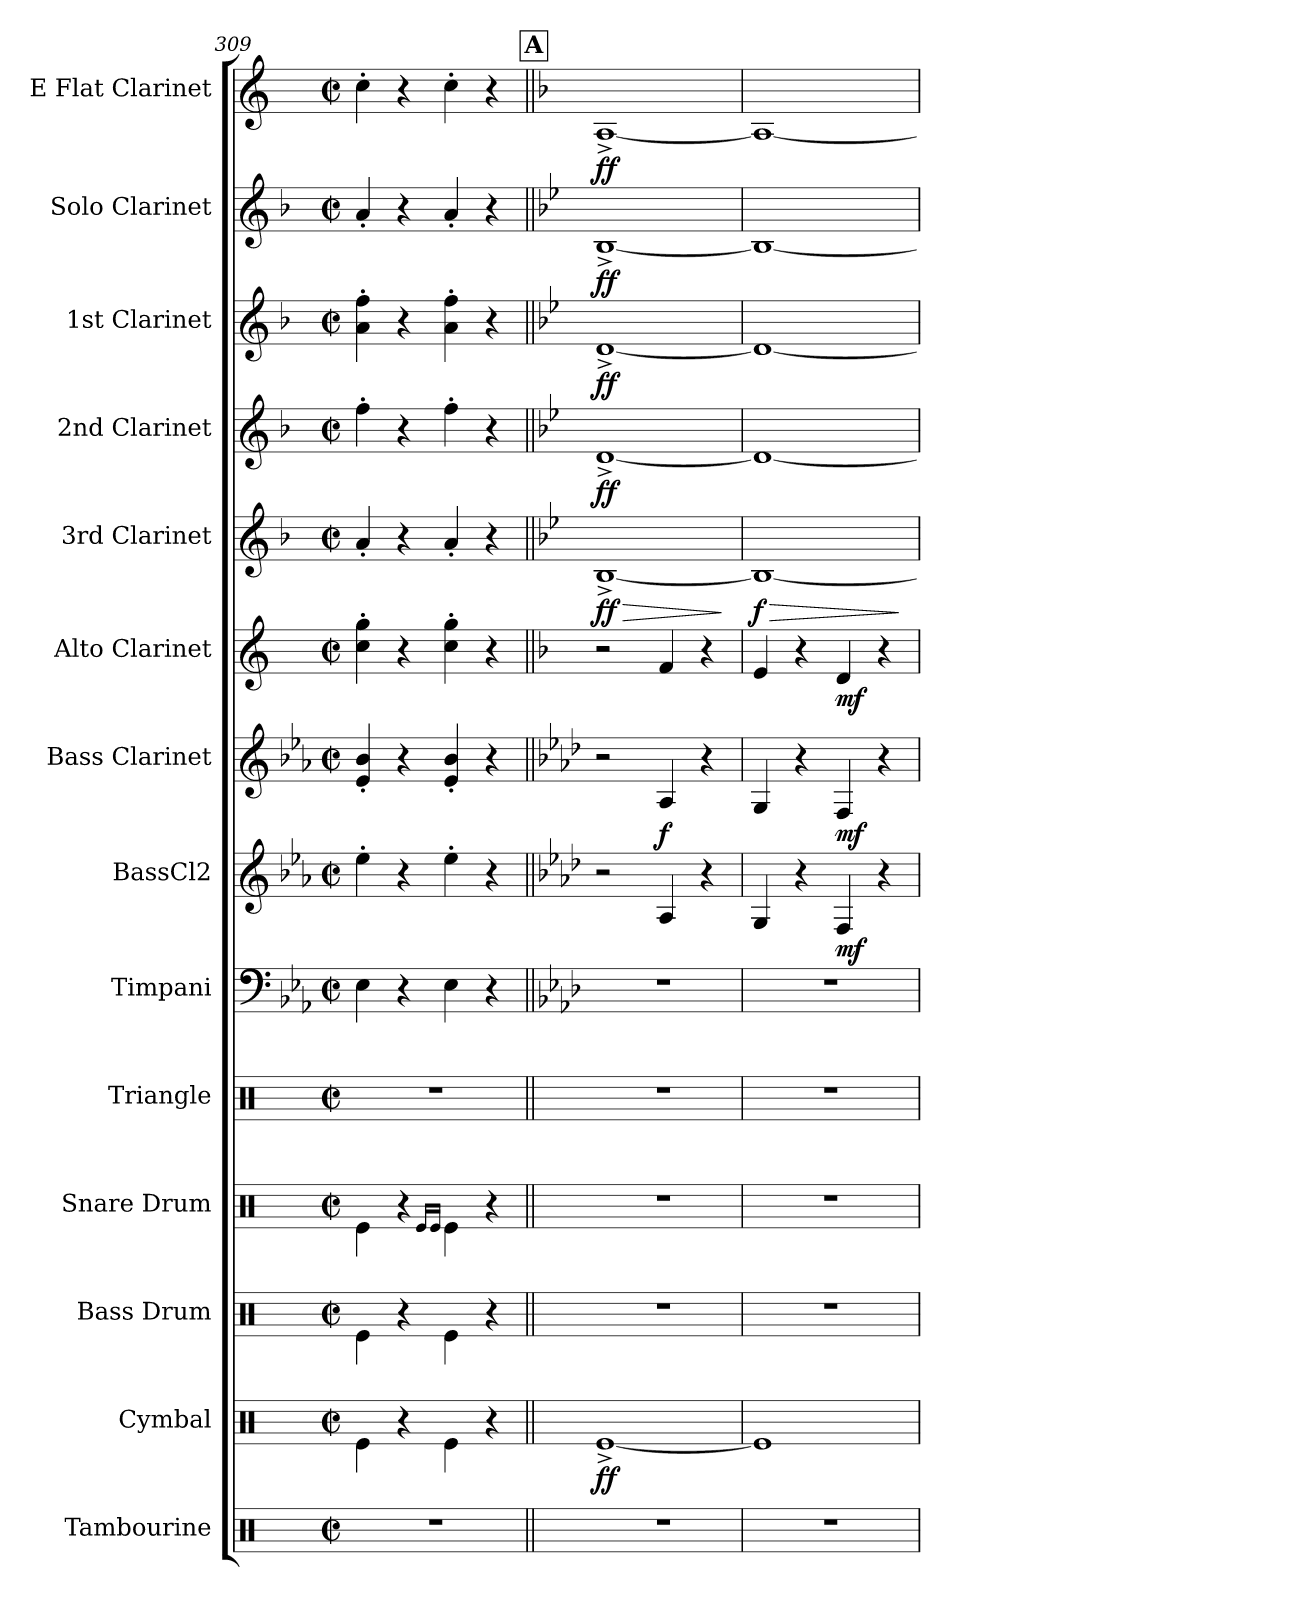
**kern	**kern	**dynam	**kern	**kern	**kern	**kern	**kern	**dynam	**kern	**dynam	**kern	**dynam	**kern	**dynam	**kern	**dynam	**kern	**dynam	**kern	**dynam	**kern	**dynam
*part14	*part13	*part13	*part12	*part11	*part10	*part9	*part8	*part8	*part7	*part7	*part6	*part6	*part5	*part5	*part4	*part4	*part3	*part3	*part2	*part2	*part1	*part1
*staff14	*staff13	*staff13	*staff12	*staff11	*staff10	*staff9	*staff8	*staff8	*staff7	*staff7	*staff6	*staff6	*staff5	*staff5	*staff4	*staff4	*staff3	*staff3	*staff2	*staff2	*staff1	*staff1
*I"Tambourine	*I"Cymbal	*	*I"Bass Drum	*I"Snare Drum	*I"Triangle	*I"Timpani	*I"BassCl2	*	*I"Bass Clarinet	*	*I"Alto Clarinet	*	*I"3rd Clarinet	*	*I"2nd Clarinet	*	*I"1st Clarinet	*	*I"Solo Clarinet	*	*I"E Flat Clarinet	*
*I'Tamb.	*I'Cym.	*	*I'B. Dr.	*I'Sn. Dr.	*I'Trgl.	*I'Timp.	*I'B. Cl2	*	*I'B. Cl.	*	*I'A. Cl.	*	*I'3rdCl.	*	*I'2nd Cl.	*	*I'1stCl.	*	*I'SoloCl.	*	*	*
*clefX	*clefX	*	*clefX	*clefX	*clefX	*clefF4	*clefG2	*	*clefG2	*	*clefG2	*	*clefG2	*	*clefG2	*	*clefG2	*	*clefG2	*	*clefG2	*
*	*	*	*	*	*	*	*ITrd8c14	*	*ITrd8c14	*	*ITrd5c9	*	*ITrd1c2	*	*ITrd1c2	*	*ITrd1c2	*	*ITrd1c2	*	*ITrd-2c-3	*
*k[]	*k[]	*	*k[]	*k[]	*k[]	*k[b-e-a-]	*k[b-e-a-]	*	*k[b-e-a-]	*	*k[b-e-a-]	*	*k[b-e-a-]	*	*k[b-e-a-]	*	*k[b-e-a-]	*	*k[b-e-a-]	*	*k[b-e-a-]	*
*M4/4	*M4/4	*	*M4/4	*M4/4	*M4/4	*M4/4	*M4/4	*	*M4/4	*	*M4/4	*	*M4/4	*	*M4/4	*	*M4/4	*	*M4/4	*	*M4/4	*
*met(c|)	*met(c|)	*	*met(c|)	*met(c|)	*met(c|)	*met(c|)	*met(c|)	*	*met(c|)	*	*met(c|)	*	*met(c|)	*	*met(c|)	*	*met(c|)	*	*met(c|)	*	*met(c|)	*
=309	=309	=309	=309	=309	=309	=309	=309	=309	=309	=309	=309	=309	=309	=309	=309	=309	=309	=309	=309	=309	=309	=309
1r	4Re\	.	4Re\	4Re\	1r	4E-\	4e-'\	.	4E-/' 4B-/'	.	4e-\' 4b-\'	.	4g'/	.	4ee-'\	.	4g\' 4ee-\'	.	4g'/	.	4ee-'\	.
.	4r	.	4r	4r	.	4r	4r	.	4r	.	4r	.	4r	.	4r	.	4r	.	4r	.	4r	.
.	.	.	.	16qRe/LL	.	.	.	.	.	.	.	.	.	.	.	.	.	.	.	.	.	.
.	.	.	.	16qRe/JJ	.	.	.	.	.	.	.	.	.	.	.	.	.	.	.	.	.	.
.	4Re\	.	4Re\	4Re\	.	4E-\	4e-'\	.	4E-/' 4B-/'	.	4e-\' 4b-\'	.	4g'/	.	4ee-'\	.	4g\' 4ee-\'	.	4g'/	.	4ee-'\	.
.	4r	.	4r	4r	.	4r	4r	.	4r	.	4r	.	4r	.	4r	.	4r	.	4r	.	4r	.
!!LO:REH:place=s1:a:B:fs=12.9857:t=A
=310||	=310||	=310||	=310||	=310||	=310||	=310||	=310||	=310||	=310||	=310||	=310||	=310||	=310||	=310||	=310||	=310||	=310||	=310||	=310||	=310||	=310||	=310||
*	*	*	*	*	*	*k[b-e-a-d-]	*k[b-e-a-d-]	*	*k[b-e-a-d-]	*	*k[b-e-a-d-]	*	*k[b-e-a-d-]	*	*k[b-e-a-d-]	*	*k[b-e-a-d-]	*	*k[b-e-a-d-]	*	*k[b-e-a-d-]	*
!	!	!LO:DY:b	!	!	!	!	!	!	!	!	!	!	!	!LO:HP:b	!	!	!	!	!	!	!	!
!	!	!	!	!	!	!	!	!	!	!	!	!	!	!LO:DY:n=1:b	!	!LO:DY:b	!	!LO:DY:b	!	!LO:DY:b	!	!LO:DY:b
1r	[1Re^	ff	1r	1r	1r	1r	2r	.	2r	.	2r	.	[1A-^	> ff	[1c^	ff	[1c^	ff	[1A-^	ff	[1c^	ff
!	!	!	!	!	!	!	!	!	!	!LO:DY:b	!	!	!	!	!	!	!	!	!	!	!	!
.	.	.	.	.	.	.	4AA-/	.	4AA-/	f	4A-/	.	.	.	.	.	.	.	.	.	.	.
.	.	.	.	.	.	.	4r	.	4r	.	4r	.	.	.	.	.	.	.	.	.	.	.
.	.	.	.	.	.	.	.	.	.	.	.	.	.	]	.	.	.	.	.	.	.	.
=311	=311	=311	=311	=311	=311	=311	=311	=311	=311	=311	=311	=311	=311	=311	=311	=311	=311	=311	=311	=311	=311	=311
!	!	!	!	!	!	!	!	!	!	!	!	!	!	!LO:HP:b	!	!	!	!	!	!	!	!
!	!	!	!	!	!	!	!	!	!	!	!	!	!	!LO:DY:n=1:b	!	!	!	!	!	!	!	!
1r	1Re]	.	1r	1r	1r	1r	4GG/	.	4GG/	.	4G/	.	1A-_	> f	1c_	.	1c_	.	1A-_	.	1c_	.
.	.	.	.	.	.	.	4r	.	4r	.	4r	.	.	.	.	.	.	.	.	.	.	.
!	!	!	!	!	!	!	!	!LO:DY:b	!	!LO:DY:b	!	!LO:DY:b	!	!	!	!	!	!	!	!	!	!
.	.	.	.	.	.	.	4FF/	mf	4FF/	mf	4F/	mf	.	.	.	.	.	.	.	.	.	.
.	.	.	.	.	.	.	4r	.	4r	.	4r	.	.	.	.	.	.	.	.	.	.	.
.	.	.	.	.	.	.	.	.	.	.	.	.	.	]	.	.	.	.	.	.	.	.
=	=	=	=	=	=	=	=	=	=	=	=	=	=	=	=	=	=	=	=	=	=	=
*-	*-	*-	*-	*-	*-	*-	*-	*-	*-	*-	*-	*-	*-	*-	*-	*-	*-	*-	*-	*-	*-	*-
